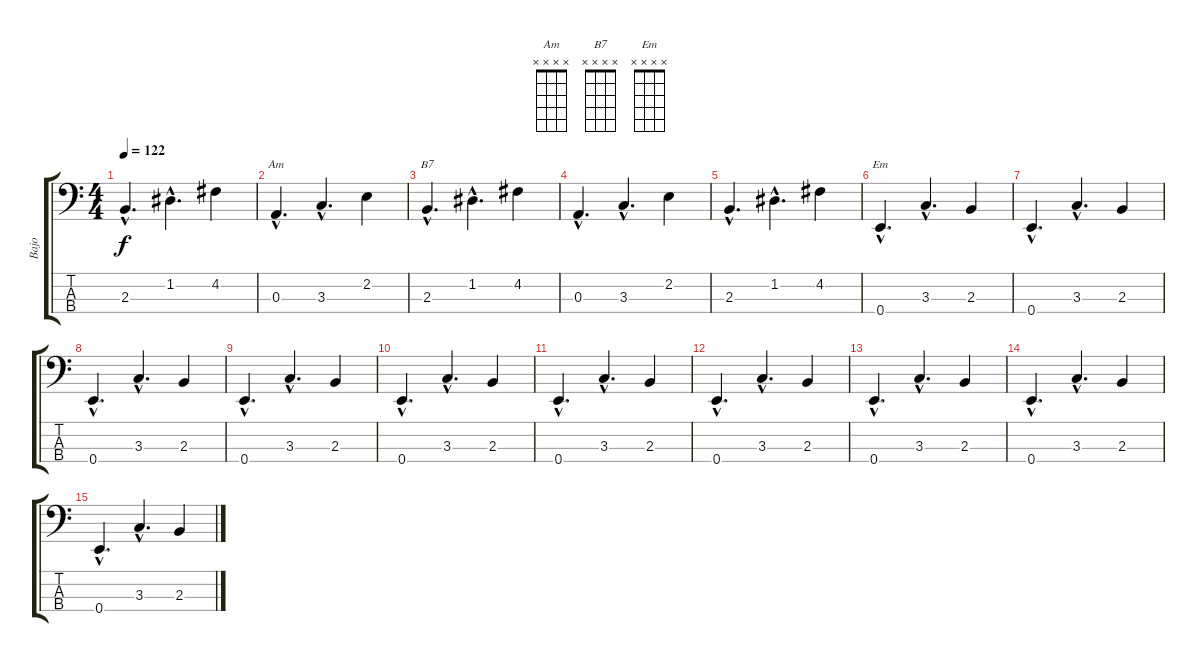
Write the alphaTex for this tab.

\track ("Bajo" "Bajo") {instrument electricbassfinger}
\staff {score tabs}
\tuning (G2 D2 A1 E1) {hide}
\chord ("Am" x x x x) {firstfret 0}
\chord ("B7" x x x x) {firstfret 0}
\chord ("Em" x x x x) {firstfret 0}
\ts (4 4)
\tempo 122
\clef f4
\ks c
2.3{hac}.4{d dy f} 1.2{hac}.4{d} 4.2.4 |
0.3{hac}.4{d ch "Am"} 3.3{hac}.4{d} 2.2.4 |
2.3{hac}.4{d ch "B7"} 1.2{hac}.4{d} 4.2.4 |
0.3{hac}.4{d} 3.3{hac}.4{d} 2.2.4 |
2.3{hac}.4{d} 1.2{hac}.4{d} 4.2.4 |
0.4{hac}.4{d ch "Em"} 3.3{hac}.4{d} 2.3.4 |
0.4{hac}.4{d} 3.3{hac}.4{d} 2.3.4 |
0.4{hac}.4{d} 3.3{hac}.4{d} 2.3.4 |
0.4{hac}.4{d} 3.3{hac}.4{d} 2.3.4 |
0.4{hac}.4{d volume 11} 3.3{hac}.4{d} 2.3.4 |
0.4{hac}.4{d volume 8} 3.3{hac}.4{d} 2.3.4 |
0.4{hac}.4{d volume 5} 3.3{hac}.4{d} 2.3.4 |
0.4{hac}.4{d volume 3} 3.3{hac}.4{d} 2.3.4 |
0.4{hac}.4{d volume 2} 3.3{hac}.4{d} 2.3.4 |
0.4{hac}.4{d volume 1} 3.3{hac}.4{d} 2.3.4
